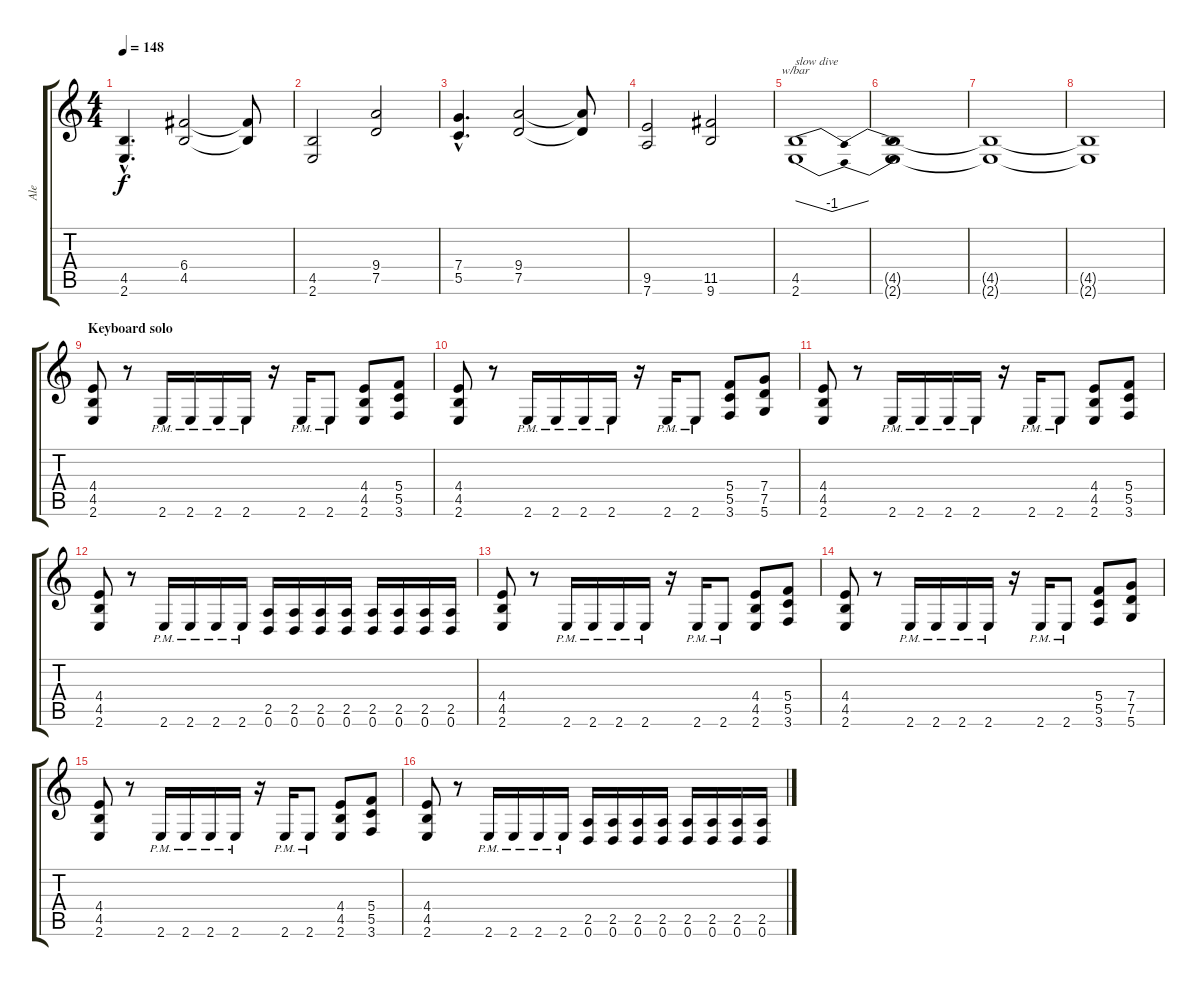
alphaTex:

\track ("Ale" "Ale") {instrument distortionguitar}
\staff {score tabs}
\tuning (D4 A3 F3 C3 G2 D2) {hide}
\ts (4 4)
\tempo 148
\clef g2
\ks c
(4.5{hac} 2.6{hac}).4{d dy f} (6.4 4.5).2 (6.4{t} 4.5{t}).8 |
(4.5 2.6).2 (9.4 7.5).2 |
(7.4{hac} 5.5{hac}).4{d} (9.4 7.5).2 (9.4{t} 7.5{t}).8 |
(9.5 7.6).2 (11.5 9.6).2 |
(4.5 2.6).1{tbe (dip default 0 0 30 -4 60 0) txt "slow dive"} |
(4.5{t} 2.6{t}).1 |
(4.5{t} 2.6{t}).1 |
(4.5{t} 2.6{t}).1 |
\section ("" "Keyboard solo")
(4.4 4.5 2.6).8 r.8 2.6{pm}.16 2.6{pm}.16 2.6{pm}.16 2.6{pm}.16 r.16 2.6{pm}.16 2.6{pm}.8 (4.4 4.5 2.6).8 (5.4 5.5 3.6).8 |
(4.4 4.5 2.6).8 r.8 2.6{pm}.16 2.6{pm}.16 2.6{pm}.16 2.6{pm}.16 r.16 2.6{pm}.16 2.6{pm}.8 (5.4 5.5 3.6).8 (7.4 7.5 5.6).8 |
(4.4 4.5 2.6).8 r.8 2.6{pm}.16 2.6{pm}.16 2.6{pm}.16 2.6{pm}.16 r.16 2.6{pm}.16 2.6{pm}.8 (4.4 4.5 2.6).8 (5.4 5.5 3.6).8 |
(4.4 4.5 2.6).8 r.8 2.6{pm}.16 2.6{pm}.16 2.6{pm}.16 2.6{pm}.16 (2.5 0.6).16 (2.5 0.6).16 (2.5 0.6).16 (2.5 0.6).16 (2.5 0.6).16 (2.5 0.6).16 (2.5 0.6).16 (2.5 0.6).16 |
(4.4 4.5 2.6).8 r.8 2.6{pm}.16 2.6{pm}.16 2.6{pm}.16 2.6{pm}.16 r.16 2.6{pm}.16 2.6{pm}.8 (4.4 4.5 2.6).8 (5.4 5.5 3.6).8 |
(4.4 4.5 2.6).8 r.8 2.6{pm}.16 2.6{pm}.16 2.6{pm}.16 2.6{pm}.16 r.16 2.6{pm}.16 2.6{pm}.8 (5.4 5.5 3.6).8 (7.4 7.5 5.6).8 |
(4.4 4.5 2.6).8 r.8 2.6{pm}.16 2.6{pm}.16 2.6{pm}.16 2.6{pm}.16 r.16 2.6{pm}.16 2.6{pm}.8 (4.4 4.5 2.6).8 (5.4 5.5 3.6).8 |
(4.4 4.5 2.6).8 r.8 2.6{pm}.16 2.6{pm}.16 2.6{pm}.16 2.6{pm}.16 (2.5 0.6).16 (2.5 0.6).16 (2.5 0.6).16 (2.5 0.6).16 (2.5 0.6).16 (2.5 0.6).16 (2.5 0.6).16 (2.5 0.6).16
